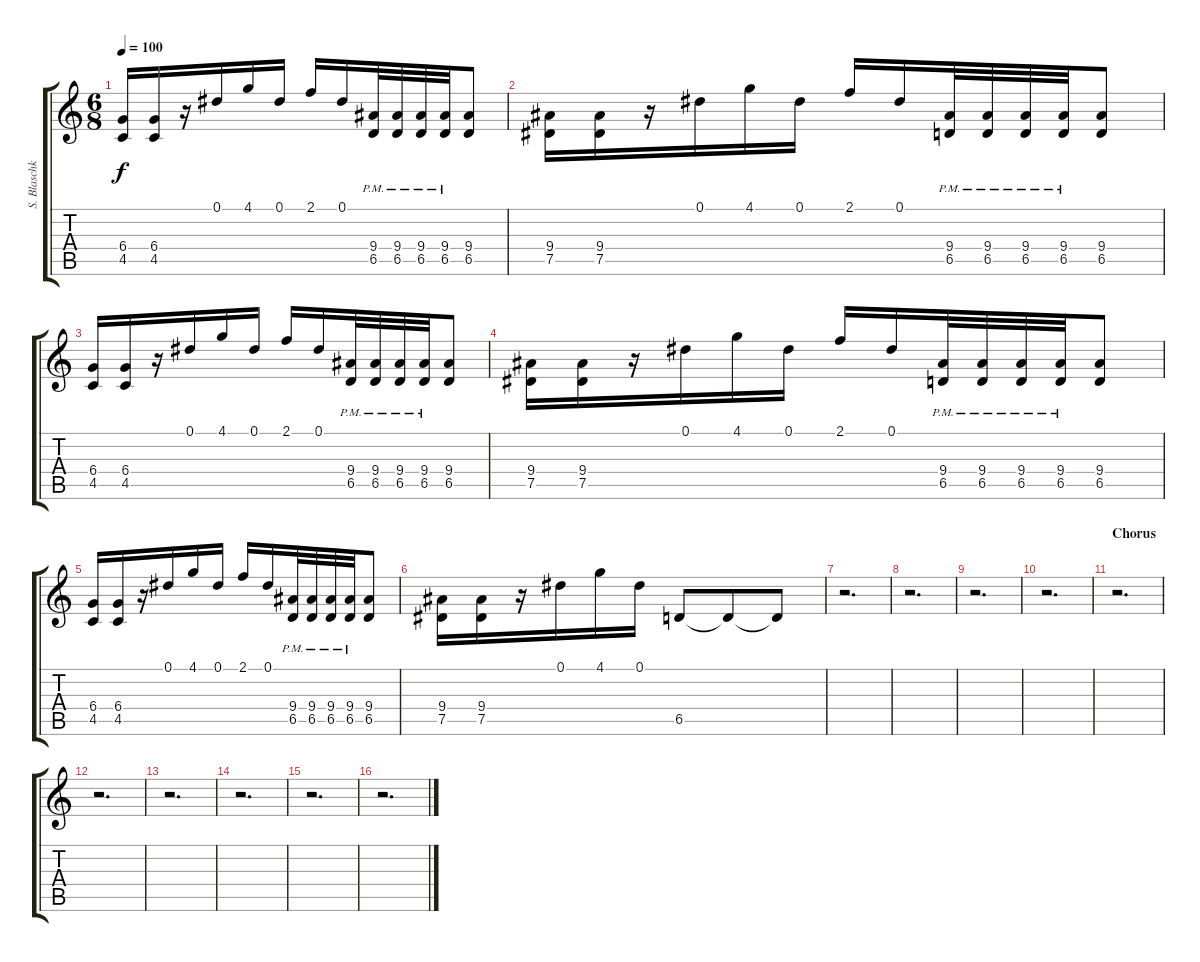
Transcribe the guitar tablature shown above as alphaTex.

\track ("S. Blaschke" "S. Blaschk") {instrument distortionguitar}
\staff {score tabs}
\tuning (Eb4 Bb3 Gb3 Db3 Ab2 Eb2) {hide}
\ts (6 8)
\tempo 100
\clef g2
\ks c
(6.4 4.5).16{dy f} (6.4 4.5).16 r.16 0.1.16 4.1.16 0.1.16 2.1.16 0.1.16 (9.4{pm} 6.5{pm}).32 (9.4{pm} 6.5{pm}).32 (9.4{pm} 6.5{pm}).32 (9.4{pm} 6.5{pm}).32 (9.4 6.5).8 |
(9.4 7.5).16 (9.4 7.5).16 r.16 0.1.16 4.1.16 0.1.16 2.1.16 0.1.16 (9.4{pm} 6.5).32 (9.4{pm} 6.5).32 (9.4{pm} 6.5).32 (9.4{pm} 6.5).32 (9.4 6.5).8 |
(6.4 4.5).16 (6.4 4.5).16 r.16 0.1.16 4.1.16 0.1.16 2.1.16 0.1.16 (9.4{pm} 6.5{pm}).32 (9.4{pm} 6.5{pm}).32 (9.4{pm} 6.5{pm}).32 (9.4{pm} 6.5{pm}).32 (9.4 6.5).8 |
(9.4 7.5).16 (9.4 7.5).16 r.16 0.1.16 4.1.16 0.1.16 2.1.16 0.1.16 (9.4{pm} 6.5).32 (9.4{pm} 6.5).32 (9.4{pm} 6.5).32 (9.4{pm} 6.5).32 (9.4 6.5).8 |
(6.4 4.5).16 (6.4 4.5).16 r.16 0.1.16 4.1.16 0.1.16 2.1.16 0.1.16 (9.4{pm} 6.5{pm}).32 (9.4{pm} 6.5{pm}).32 (9.4{pm} 6.5{pm}).32 (9.4{pm} 6.5{pm}).32 (9.4 6.5).8 |
(9.4 7.5).16 (9.4 7.5).16 r.16 0.1.16 4.1.16 0.1.16 6.5.8 6.5{t}.8 6.5{t}.8 |
r.2{d} |
r.2{d} |
r.2{d} |
r.2{d} |
\section ("" "Chorus")
r.2{d} |
r.2{d} |
r.2{d} |
r.2{d} |
r.2{d} |
r.2{d}
